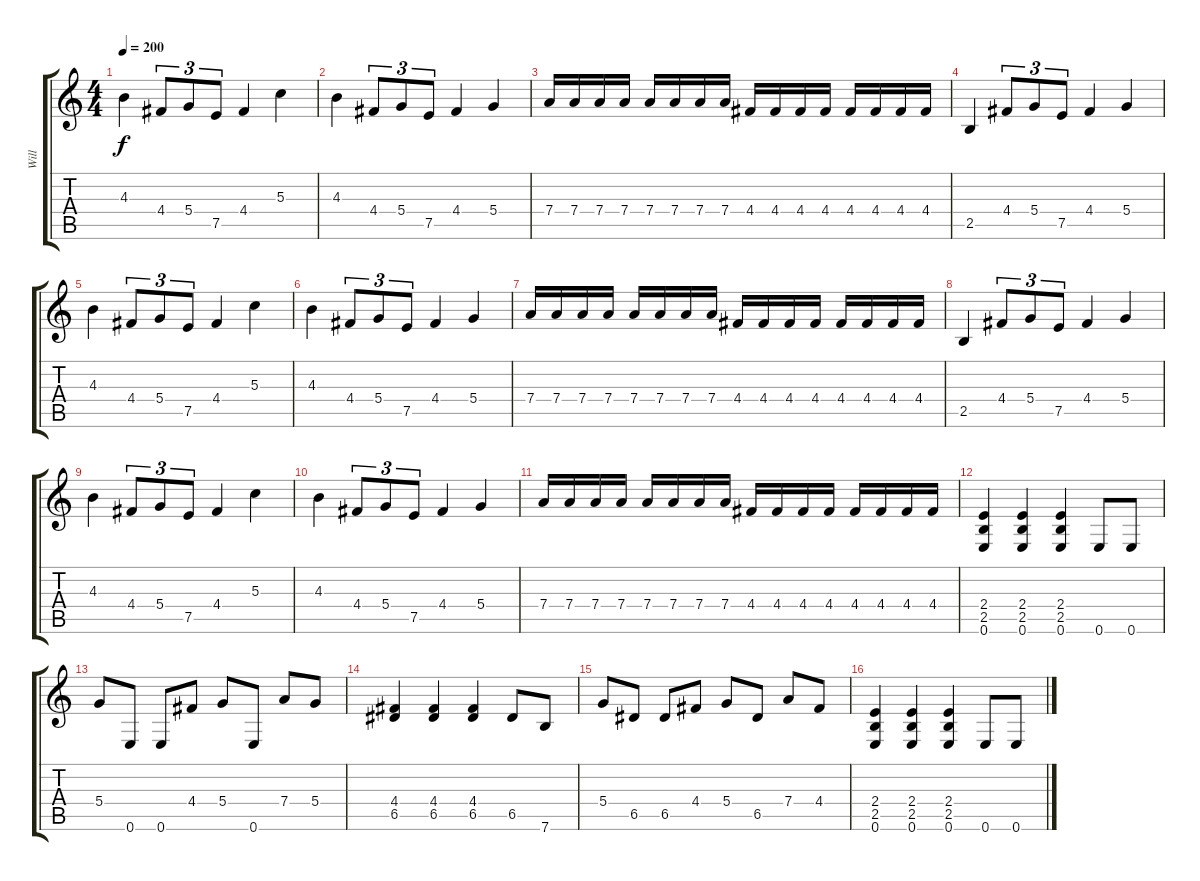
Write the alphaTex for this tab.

\track ("Will" "Will") {instrument distortionguitar}
\staff {score tabs}
\tuning (E4 B3 G3 D3 A2 E2) {hide}
\ts (4 4)
\tempo 200
\clef g2
\ks c
4.3.4{dy f} 4.4.8{tu (3 2)} 5.4.8{tu (3 2)} 7.5.8{tu (3 2)} 4.4.4 5.3.4 |
4.3.4 4.4.8{tu (3 2)} 5.4.8{tu (3 2)} 7.5.8{tu (3 2)} 4.4.4 5.4.4 |
7.4.16 7.4.16 7.4.16 7.4.16 7.4.16 7.4.16 7.4.16 7.4.16 4.4.16 4.4.16 4.4.16 4.4.16 4.4.16 4.4.16 4.4.16 4.4.16 |
2.5.4 4.4.8{tu (3 2)} 5.4.8{tu (3 2)} 7.5.8{tu (3 2)} 4.4.4 5.4.4 |
4.3.4 4.4.8{tu (3 2)} 5.4.8{tu (3 2)} 7.5.8{tu (3 2)} 4.4.4 5.3.4 |
4.3.4 4.4.8{tu (3 2)} 5.4.8{tu (3 2)} 7.5.8{tu (3 2)} 4.4.4 5.4.4 |
7.4.16 7.4.16 7.4.16 7.4.16 7.4.16 7.4.16 7.4.16 7.4.16 4.4.16 4.4.16 4.4.16 4.4.16 4.4.16 4.4.16 4.4.16 4.4.16 |
2.5.4 4.4.8{tu (3 2)} 5.4.8{tu (3 2)} 7.5.8{tu (3 2)} 4.4.4 5.4.4 |
4.3.4 4.4.8{tu (3 2)} 5.4.8{tu (3 2)} 7.5.8{tu (3 2)} 4.4.4 5.3.4 |
4.3.4 4.4.8{tu (3 2)} 5.4.8{tu (3 2)} 7.5.8{tu (3 2)} 4.4.4 5.4.4 |
7.4.16 7.4.16 7.4.16 7.4.16 7.4.16 7.4.16 7.4.16 7.4.16 4.4.16 4.4.16 4.4.16 4.4.16 4.4.16 4.4.16 4.4.16 4.4.16 |
(2.4 2.5 0.6).4 (2.4 2.5 0.6).4 (2.4 2.5 0.6).4 0.6.8 0.6.8 |
5.4.8 0.6.8 0.6.8 4.4.8 5.4.8 0.6.8 7.4.8 5.4.8 |
(4.4 6.5).4 (4.4 6.5).4 (4.4 6.5).4 6.5.8 7.6.8 |
5.4.8 6.5.8 6.5.8 4.4.8 5.4.8 6.5.8 7.4.8 4.4.8 |
(2.4 2.5 0.6).4 (2.4 2.5 0.6).4 (2.4 2.5 0.6).4 0.6.8 0.6.8
